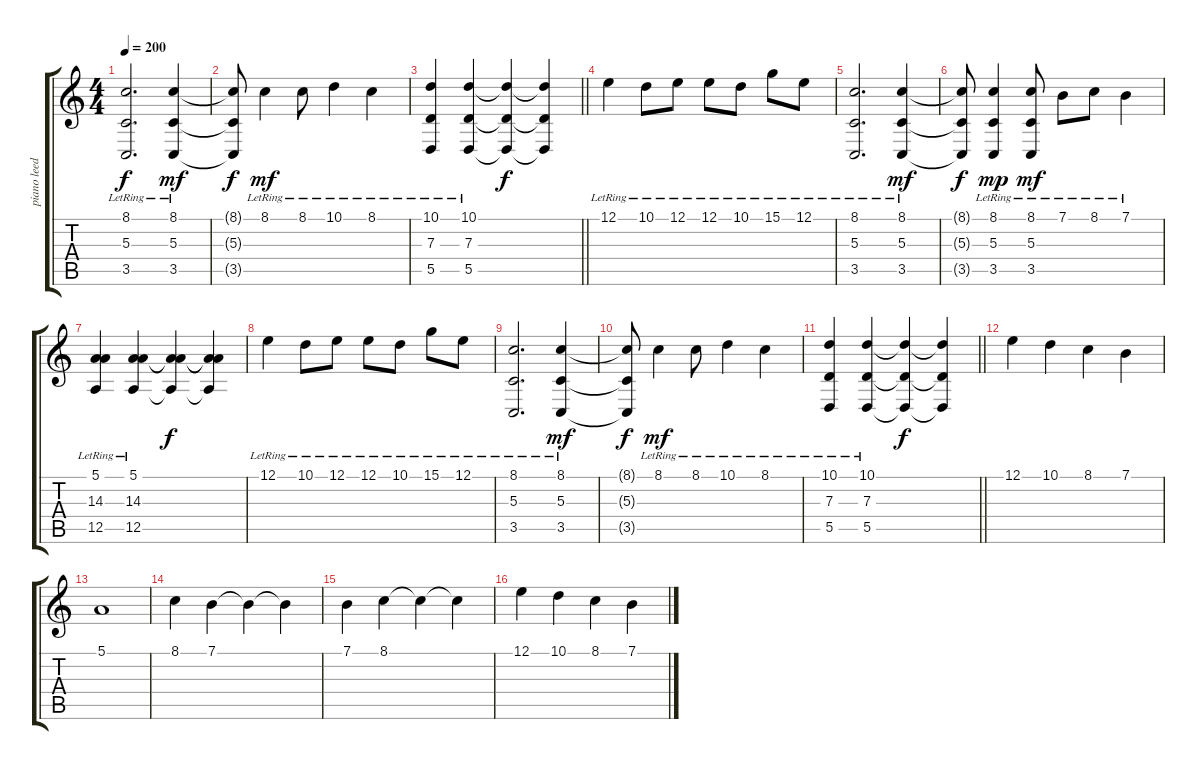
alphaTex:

\track ("piano leed" "piano leed") {instrument acousticgrandpiano}
\staff {score tabs}
\tuning (E4 B3 G3 D3 A2 E2) {hide}
\ts (4 4)
\tempo 200
\clef g2
\ks c
(8.1{lr} 5.3{lr} 3.5{lr}).2{d dy f} (8.1{lr} 5.3{lr} 3.5{lr}).4{dy mf} |
(8.1{t} 5.3{t} 3.5{t}).8{dy f} 8.1{lr}.4{dy mf} 8.1{lr}.8 10.1{lr}.4 8.1{lr}.4 |
\barLineRight lightlight
(10.1{lr} 7.3{lr} 5.5{lr}).4 (10.1{lr} 7.3{lr} 5.5{lr}).4 (10.1{t} 7.3{t} 5.5{t}).4{dy f} (10.1{t} 7.3{t} 5.5{t}).4 |
12.1{lr}.4 10.1{lr}.8 12.1{lr}.8 12.1{lr}.8 10.1{lr}.8 15.1{lr}.8 12.1{lr}.8 |
(8.1{lr} 5.3{lr} 3.5{lr}).2{d} (8.1{lr} 5.3{lr} 3.5{lr}).4{dy mf} |
(8.1{t} 5.3{t} 3.5{t}).8{dy f} (8.1{lr} 5.3{lr} 3.5{lr}).4{dy mp} (8.1{lr} 5.3{lr} 3.5{lr}).8{dy mf} 7.1{lr}.8 8.1{lr}.8 7.1{lr}.4 |
(5.1{lr} 14.3{lr} 12.5{lr}).4 (5.1{lr} 14.3{lr} 12.5{lr}).4 (5.1{t} 14.3{t} 12.5{t}).4{dy f} (5.1{t} 14.3{t} 12.5{t}).4 |
12.1{lr}.4 10.1{lr}.8 12.1{lr}.8 12.1{lr}.8 10.1{lr}.8 15.1{lr}.8 12.1{lr}.8 |
(8.1{lr} 5.3{lr} 3.5{lr}).2{d} (8.1{lr} 5.3{lr} 3.5{lr}).4{dy mf} |
(8.1{t} 5.3{t} 3.5{t}).8{dy f} 8.1{lr}.4{dy mf} 8.1{lr}.8 10.1{lr}.4 8.1{lr}.4 |
\barLineRight lightlight
(10.1{lr} 7.3{lr} 5.5{lr}).4 (10.1{lr} 7.3{lr} 5.5{lr}).4 (10.1{t} 7.3{t} 5.5{t}).4{dy f} (10.1{t} 7.3{t} 5.5{t}).4 |
12.1.4 10.1.4 8.1.4 7.1.4 |
5.1.1 |
8.1.4 7.1.4 7.1{t}.4 7.1{t}.4 |
7.1.4 8.1.4 8.1{t}.4 8.1{t}.4 |
12.1.4 10.1.4 8.1.4 7.1.4
